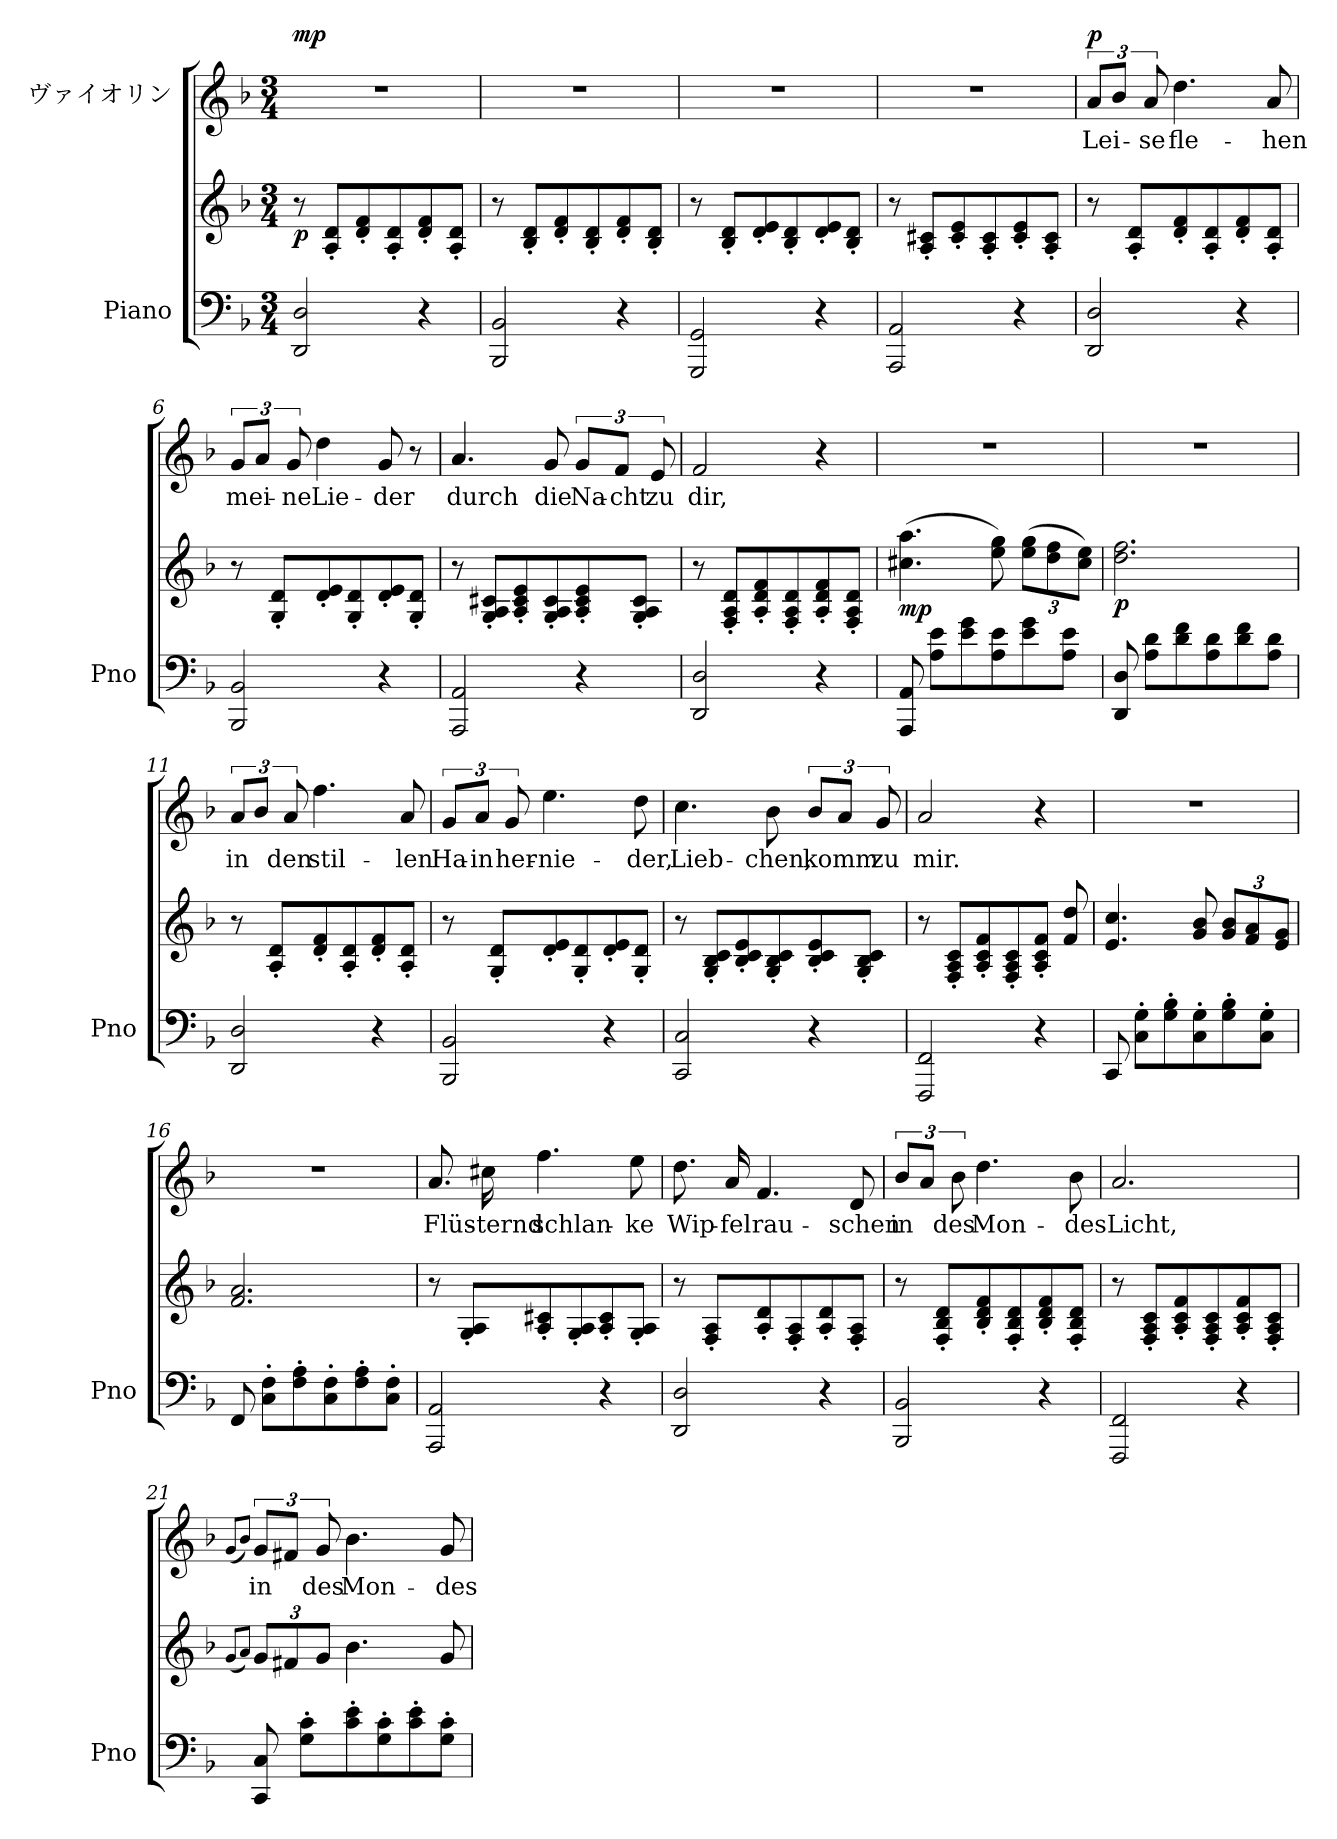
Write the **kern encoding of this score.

**kern	**kern	**dynam	**kern	**text	**dynam
*part2	*part2	*part2	*part1	*part1	*part1
*staff3	*staff2	*staff2/3	*staff1	*staff1	*staff1
*I"Piano	*	*	*I"ヴァイオリン	*	*
*I'Pno	*	*	*	*	*
*clefF4	*clefG2	*	*clefG2	*	*
*k[b-]	*k[b-]	*	*k[b-]	*	*
*M3/4	*M3/4	*	*M3/4	*	*
*MM73	*MM73	*	*MM73	*	*
=1	=1	=1	=1	=1	=1
!	!	!LO:DY:b	!	!	!LO:DY:b
2DD/ 2D/	8r	p	2.r	.	mp
.	8A/' 8d/'L	.	.	.	.
.	8d/' 8f/'	.	.	.	.
.	8A/' 8d/'	.	.	.	.
4r	8d/' 8f/'	.	.	.	.
.	8A/' 8d/'J	.	.	.	.
=2	=2	=2	=2	=2	=2
2BBB-/ 2BB-/	8r	.	2.r	.	.
.	8B-/' 8d/'L	.	.	.	.
.	8d/' 8f/'	.	.	.	.
.	8B-/' 8d/'	.	.	.	.
4r	8d/' 8f/'	.	.	.	.
.	8B-/' 8d/'J	.	.	.	.
=3	=3	=3	=3	=3	=3
2GGG/ 2GG/	8r	.	2.r	.	.
.	8B-/' 8d/'L	.	.	.	.
.	8d/' 8e/'	.	.	.	.
.	8B-/' 8d/'	.	.	.	.
4r	8d/' 8e/'	.	.	.	.
.	8B-/' 8d/'J	.	.	.	.
=4	=4	=4	=4	=4	=4
2AAA/ 2AA/	8r	.	2.r	.	.
.	8A/' 8c#X/'L	.	.	.	.
.	8c#/' 8e/'	.	.	.	.
.	8A/' 8c#/'	.	.	.	.
4r	8c#/' 8e/'	.	.	.	.
.	8A/' 8c#/'J	.	.	.	.
!!LO:LB:g=z
=5	=5	=5	=5	=5	=5
!	!	!	!	!LO:LY:b	!LO:DY:a
2DD/ 2D/	8r	.	12a/L	Lei-	p
.	.	.	12b-/J	.	.
.	8A/' 8d/'L	.	.	.	.
!	!	!	!	!LO:LY:b	!
.	.	.	12a/	-se	.
!	!	!	!	!LO:LY:b	!
.	8d/' 8f/'	.	4.dd\	fle-	.
.	8A/' 8d/'	.	.	.	.
4r	8d/' 8f/'	.	.	.	.
!	!	!	!	!LO:LY:b	!
.	8A/' 8d/'J	.	8a/	-hen	.
=6	=6	=6	=6	=6	=6
!	!	!	!	!LO:LY:b	!
2BBB-/ 2BB-/	8r	.	12g/L	mei-	.
.	.	.	12a/J	.	.
.	8G/' 8d/'L	.	.	.	.
!	!	!	!	!LO:LY:b	!
.	.	.	12g/	-ne	.
!	!	!	!	!LO:LY:b	!
.	8d/' 8e/'	.	4dd\	Lie-	.
.	8G/' 8d/'	.	.	.	.
!	!	!	!	!LO:LY:b	!
4r	8d/' 8e/'	.	8g/	-der	.
.	8G/' 8d/'J	.	8r	.	.
=7	=7	=7	=7	=7	=7
!	!	!	!	!LO:LY:b	!
2AAA/ 2AA/	8r	.	4.a/	durch	.
.	8G/' 8A/' 8c#X/'L	.	.	.	.
.	8A/' 8c#/' 8e/'	.	.	.	.
!	!	!	!	!LO:LY:b	!
.	8G/' 8A/' 8c#/'	.	8g/	die	.
!	!	!	!	!LO:LY:b	!
4r	8A/' 8c#/' 8e/'	.	12g/L	Na-	.
!	!	!	!	!LO:LY:b	!
.	.	.	12f/J	-cht	.
.	8G/' 8A/' 8c#/'J	.	.	.	.
!	!	!	!	!LO:LY:b	!
.	.	.	12e/	zu	.
=8	=8	=8	=8	=8	=8
!	!	!	!	!LO:LY:b	!
2DD/ 2D/	8r	.	2f/	dir,	.
.	8F/' 8A/' 8d/'L	.	.	.	.
.	8A/' 8d/' 8f/'	.	.	.	.
.	8F/' 8A/' 8d/'	.	.	.	.
4r	8A/' 8d/' 8f/'	.	4r	.	.
.	8F/' 8A/' 8d/'J	.	.	.	.
!!LO:LB:g=z
=9	=9	=9	=9	=9	=9
!	!	!LO:DY:b	!	!	!
8AAA/ 8AA/	(>4.cc#X\ 4.aa\	mp	2.r	.	.
8A\ 8e\L	.	.	.	.	.
8e\ 8g\	.	.	.	.	.
8A\ 8e\	8ee\ 8gg\)	.	.	.	.
*	*Xbrackettup	*	*	*	*
8e\ 8g\	(>12ee\ 12gg\L	.	.	.	.
.	12dd\ 12ff\	.	.	.	.
8A\ 8e\J	.	.	.	.	.
.	12cc#\ 12ee\J)	.	.	.	.
=10	=10	=10	=10	=10	=10
!	!	!LO:DY:b	!	!	!
8DD/ 8D/	2.dd\ 2.ff\	p	2.r	.	.
8A\ 8d\L	.	.	.	.	.
8d\ 8f\	.	.	.	.	.
8A\ 8d\	.	.	.	.	.
8d\ 8f\	.	.	.	.	.
8A\ 8d\J	.	.	.	.	.
=11	=11	=11	=11	=11	=11
!	!	!	!	!LO:LY:b	!
2DD/ 2D/	8r	.	12a/L	-in	.
.	.	.	12b-/J	.	.
.	8A/' 8d/'L	.	.	.	.
!	!	!	!	!LO:LY:b	!
.	.	.	12a/	den	.
!	!	!	!	!LO:LY:b	!
.	8d/' 8f/'	.	4.ff\	stil-	.
.	8A/' 8d/'	.	.	.	.
4r	8d/' 8f/'	.	.	.	.
!	!	!	!	!LO:LY:b	!
.	8A/' 8d/'J	.	8a/	-len	.
=12	=12	=12	=12	=12	=12
!	!	!	!	!LO:LY:b	!
2BBB-/ 2BB-/	8r	.	12g/L	Ha-	.
!	!	!	!	!LO:LY:b	!
.	.	.	12a/J	-in	.
.	8G/' 8d/'L	.	.	.	.
!	!	!	!	!LO:LY:b	!
.	.	.	12g/	her-	.
!	!	!	!	!LO:LY:b	!
.	8d/' 8e/'	.	4.ee\	-nie-	.
.	8G/' 8d/'	.	.	.	.
4r	8d/' 8e/'	.	.	.	.
!	!	!	!	!LO:LY:b	!
.	8G/' 8d/'J	.	8dd\	der,	.
!!LO:LB:g=z
=13	=13	=13	=13	=13	=13
!	!	!	!	!LO:LY:b	!
2CC/ 2C/	8r	.	4.cc\	Lieb-	.
.	8G/' 8B-/' 8c/'L	.	.	.	.
.	8B-/' 8c/' 8e/'	.	.	.	.
!	!	!	!	!LO:LY:b	!
.	8G/' 8B-/' 8c/'	.	8b-\	-chen,	.
!	!	!	!	!LO:LY:b	!
4r	8B-/' 8c/' 8e/'	.	12b-/L	-komm	.
.	.	.	12a/J	.	.
.	8G/' 8B-/' 8c/'J	.	.	.	.
!	!	!	!	!LO:LY:b	!
.	.	.	12g/	zu	.
=14	=14	=14	=14	=14	=14
!	!	!	!	!LO:LY:b	!
2FFF/ 2FF/	8r	.	2a/	mir.	.
.	8F/' 8A/' 8c/'L	.	.	.	.
.	8A/' 8c/' 8f/'	.	.	.	.
.	8F/' 8A/' 8c/'	.	.	.	.
4r	8A/' 8c/' 8f/'J	.	4r	.	.
.	8f/ 8dd/	.	.	.	.
=15	=15	=15	=15	=15	=15
8CC/	4.e/ 4.cc/	.	2.r	.	.
8C\' 8G\'L	.	.	.	.	.
8G\' 8B-\'	.	.	.	.	.
8C\' 8G\'	8g/ 8b-/	.	.	.	.
8G\' 8B-\'	12g/ 12b-/L	.	.	.	.
.	12f/ 12a/	.	.	.	.
8C\' 8G\'J	.	.	.	.	.
.	12e/ 12g/J	.	.	.	.
=16	=16	=16	=16	=16	=16
8FF/	2.f/ 2.a/	.	2.r	.	.
8C\' 8F\'L	.	.	.	.	.
8F\' 8A\'	.	.	.	.	.
8C\' 8F\'	.	.	.	.	.
8F\' 8A\'	.	.	.	.	.
8C\' 8F\'J	.	.	.	.	.
!!LO:PB:g=z
=17	=17	=17	=17	=17	=17
!	!	!	!	!LO:LY:b	!
2AAA/ 2AA/	8r	.	8.a/	Flüs-	.
.	8G/' 8A/'L	.	.	.	.
!	!	!	!	!LO:LY:b	!
.	.	.	16cc#X\	-ternd	.
!	!	!	!	!LO:LY:b	!
.	8A/' 8c#X/'	.	4.ff\	schlan-	.
.	8G/' 8A/'	.	.	.	.
4r	8A/' 8c#/'	.	.	.	.
!	!	!	!	!LO:LY:b	!
.	8G/' 8A/'J	.	8ee\	-ke	.
=18	=18	=18	=18	=18	=18
!	!	!	!	!LO:LY:b	!
2DD/ 2D/	8r	.	8.dd\	Wip-	.
.	8F/' 8A/'L	.	.	.	.
!	!	!	!	!LO:LY:b	!
.	.	.	16a/	-fel	.
!	!	!	!	!LO:LY:b	!
.	8A/' 8d/'	.	4.f/	rau-	.
.	8F/' 8A/'	.	.	.	.
4r	8A/' 8d/'	.	.	.	.
!	!	!	!	!LO:LY:b	!
.	8F/' 8A/'J	.	8d/	-schen	.
=19	=19	=19	=19	=19	=19
!	!	!	!	!LO:LY:b	!
2BBB-/ 2BB-/	8r	.	12b-/L	in	.
.	.	.	12a/J	.	.
.	8F/' 8B-/' 8d/'L	.	.	.	.
!	!	!	!	!LO:LY:b	!
.	.	.	12b-\	des	.
!	!	!	!	!LO:LY:b	!
.	8B-/' 8d/' 8f/'	.	4.dd\	Mon-	.
.	8F/' 8B-/' 8d/'	.	.	.	.
4r	8B-/' 8d/' 8f/'	.	.	.	.
!	!	!	!	!LO:LY:b	!
.	8F/' 8B-/' 8d/'J	.	8b-\	-des	.
=20	=20	=20	=20	=20	=20
!	!	!	!	!LO:LY:b	!
2FFF/ 2FF/	8r	.	2.a/	Licht,	.
.	8F/' 8A/' 8c/'L	.	.	.	.
.	8A/' 8c/' 8f/'	.	.	.	.
.	8F/' 8A/' 8c/'	.	.	.	.
4r	8A/' 8c/' 8f/'	.	.	.	.
.	8F/' 8A/' 8c/'J	.	.	.	.
!!LO:LB:g=z
=21	=21	=21	=21	=21	=21
.	(<8qg/L	.	(<8qg/L	.	.
.	8qa/J)	.	8qb-/J)	.	.
!	!	!	!	!LO:LY:b	!
8CC/ 8C/	12g/L	.	12g/L	in	.
.	12f#X/	.	12f#X/J	.	.
8G\' 8c\'L	.	.	.	.	.
!	!	!	!	!LO:LY:b	!
.	12g/J	.	12g/	des	.
!	!	!	!	!LO:LY:b	!
8c\' 8e\'	4.b-\	.	4.b-\	Mon-	.
8G\' 8c\'	.	.	.	.	.
8c\' 8e\'	.	.	.	.	.
!	!	!	!	!LO:LY:b	!
8G\' 8c\'J	8g/	.	8g/	-des	.
=	=	=	=	=	=
*-	*-	*-	*-	*-	*-
